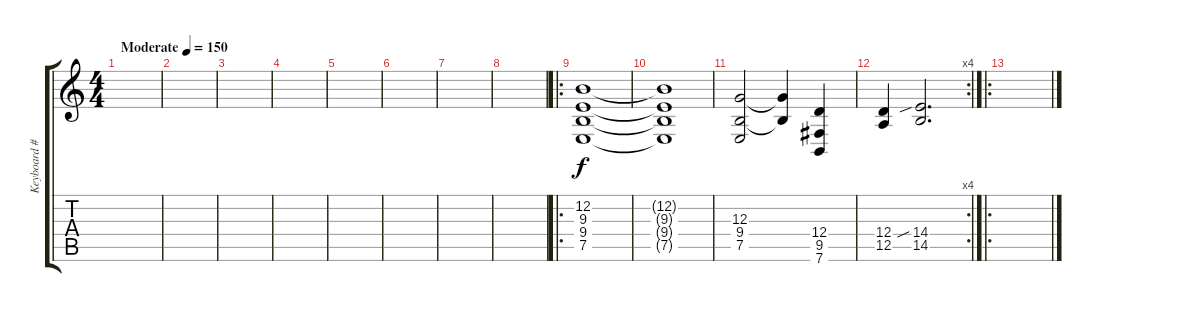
\track ("Keyboard #1" "Keyboard #") {instrument choiraahs}
\staff {score tabs}
\tuning (E4 B3 G3 D3 A2 E2) {hide}
\ts (4 4)
\tempo (150 "Moderate")
\clef g2
\ks c
|
|
|
|
|
|
|
|
\ro
(12.2 9.3 9.4 7.5).1 |
(12.2{t} 9.3{t} 9.4{t} 7.5{t}).1 |
(12.3 9.4 7.5).2 (12.3{t} 9.4{t}).4 (12.4 9.5 7.6).4 |
\rc 4
(12.4 12.5).4 (14.4{sib} 14.5).2{d} |
\ro
